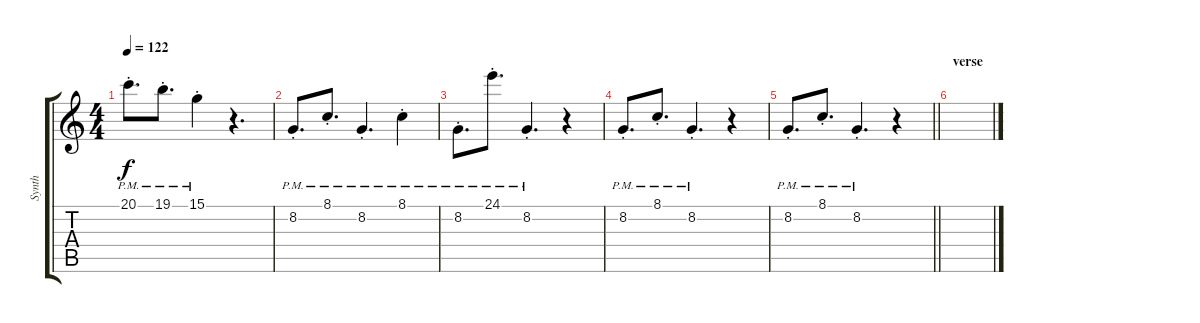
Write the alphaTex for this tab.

\track ("Synth" "Synth") {instrument lead2sawtooth}
\staff {score tabs}
\tuning (E4 B3 G3 D3 A2 E2) {hide}
\ts (4 4)
\tempo 122
\clef g2
\ks c
20.1{pm st}.8{d dy f} 19.1{pm st}.8{d} 15.1{pm st}.4 r.4{d} |
8.2{pm st}.8{d} 8.1{pm st}.8{d} 8.2{pm st}.4{d} 8.1{pm st}.4 |
8.2{pm st}.8{d} 24.1{pm st}.8{d} 8.2{pm st}.4{d} r.4 |
8.2{pm st}.8{d} 8.1{pm st}.8{d} 8.2{pm st}.4{d} r.4 |
\barLineRight lightlight
8.2{pm st}.8{d} 8.1{pm st}.8{d} 8.2{pm st}.4{d} r.4 |
\section ("" "verse")
